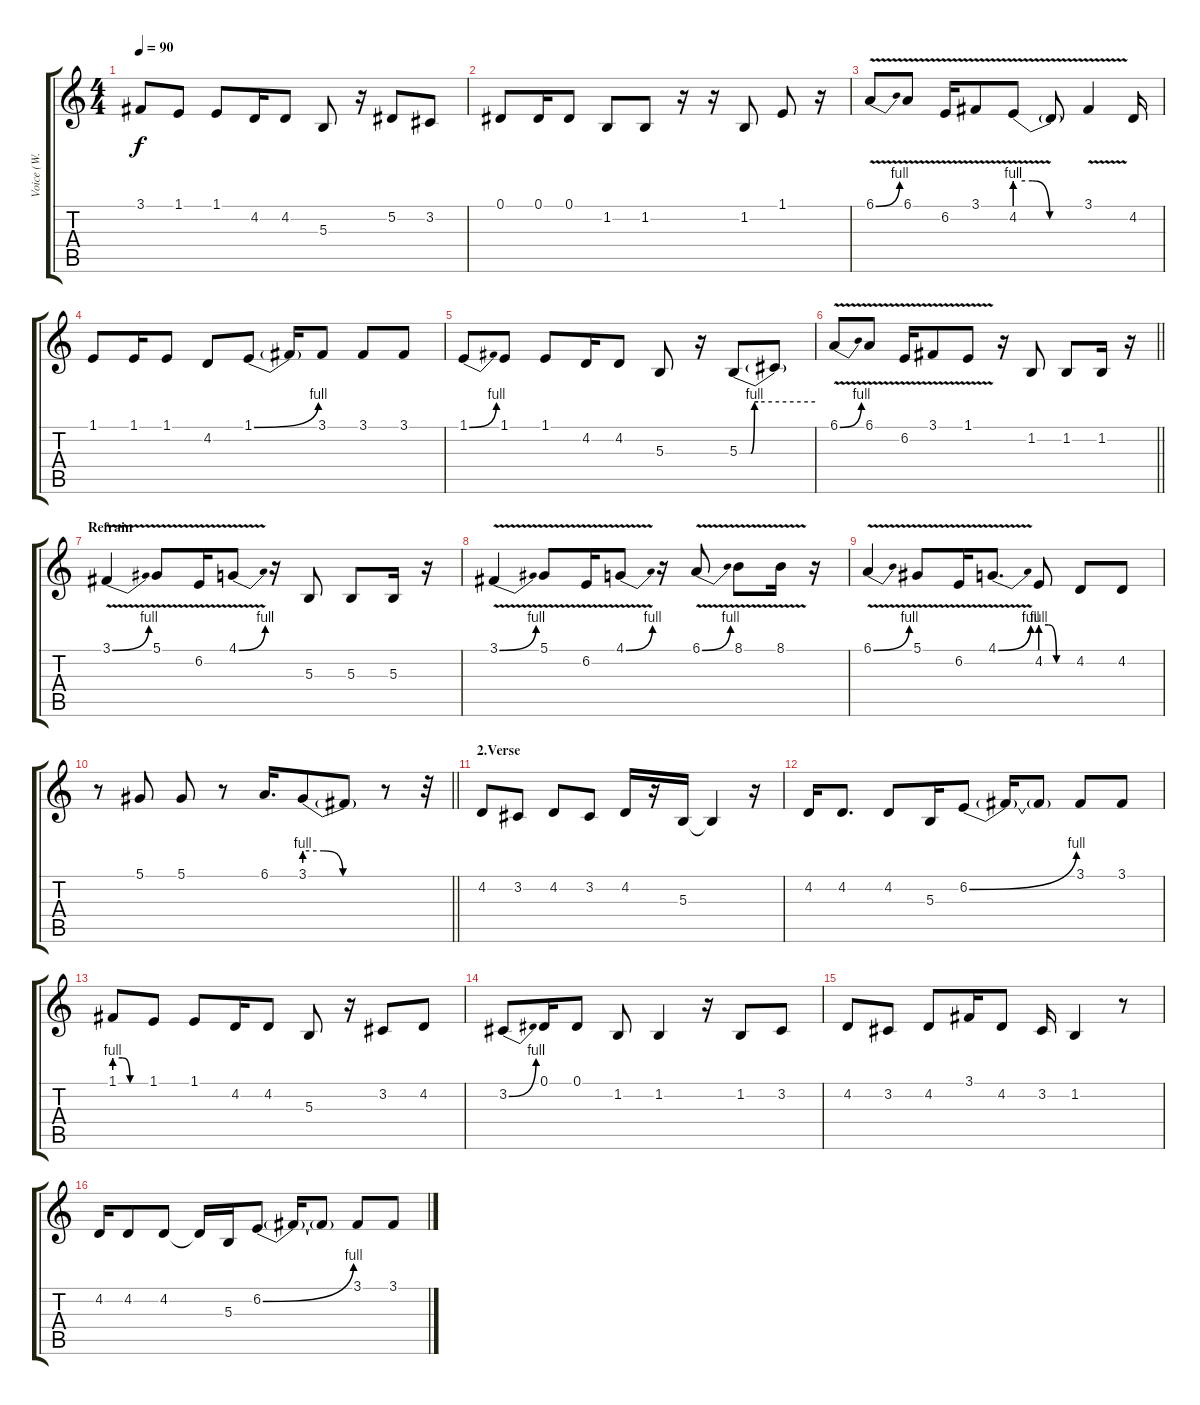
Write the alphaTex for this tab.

\track ("Voice (W. Axl Rose)" "Voice (W. ") {instrument lead2sawtooth}
\staff {score tabs}
\tuning (Eb4 Bb3 Gb3 Db3 Ab2 Eb2) {hide}
\ts (4 4)
\tempo 90
\clef g2
\ks c
3.1.8{dy f} 1.1.8 1.1.8 4.2.16 4.2.8 5.3.8 r.16 5.2.8 3.2.8 |
0.1.8 0.1.16 0.1.8 1.2.8 1.2.8 r.16 r.16 1.2.8 1.1.8 r.16 |
6.1{be (bend 0 0 60 4) v}.8 6.1{v}.8 6.2{v}.16 3.1{v}.8 4.2{be (custom 0 4 15 4 30 0 60 0) v}.8 4.2{t}.8 3.1{v}.4 4.2.16 |
1.1.8 1.1.16 1.1.8 4.2.8 1.1{be (bend 0 0 60 4)}.8 1.1{t}.16 3.1.8 3.1.8 3.1.8 |
1.1{be (bend 0 0 60 4)}.8 1.1.8 1.1.8 4.2.16 4.2.8 5.3.8 r.16 5.3{be (custom 0 0 7 0 9 0 12 4 15 4 60 4)}.8 5.3{t}.8 |
\barLineRight lightlight
6.1{be (bend 0 0 60 4) v}.8 6.1{v}.8 6.2{v}.16 3.1{v}.8 1.1{v}.8 r.16 1.2.8 1.2.8 1.2.16 r.16 |
\section ("" "Refrain")
3.1{be (bend 0 0 60 4) v}.4 5.1{v}.8 6.2{v}.16 4.1{be (bend 0 0 60 4) v}.8 r.16 5.3.8 5.3.8 5.3.16 r.16 |
3.1{be (bend 0 0 60 4) v}.4 5.1{v}.8 6.2{v}.16 4.1{be (bend 0 0 60 4) v}.8 r.16 6.1{be (bend 0 0 60 4) v}.8 8.1{v}.8 8.1{v}.16 r.16 |
6.1{be (bend 0 0 60 4) v}.4 5.1{v}.8 6.2{v}.16 4.1{be (bend 0 0 60 4) v}.8{d} 4.2{be (custom 0 4 15 4 30 0 60 0)}.8 4.2.8 4.2.8 |
\barLineRight lightlight
r.8 5.1.8 5.1.8 r.8 6.1.16{d} 3.1{be (custom 0 4 15 4 30 0 60 0)}.8 3.1{t}.8 r.8 r.32 |
\section ("" "2.Verse")
4.2.8 3.2.8 4.2.8 3.2.8 4.2.16 r.16 5.3.16 5.3{t}.4 r.16 |
4.2.16 4.2.8{d} 4.2.8 5.3.16 6.2{be (bend 0 0 60 4)}.8 6.2{t}.16 6.2{t}.8 3.1.8 3.1.8 |
1.1{be (custom 0 4 15 4 30 0 60 0)}.8 1.1.8 1.1.8 4.2.16 4.2.8 5.3.8 r.16 3.2.8 4.2.8 |
3.2{be (bend 0 0 60 4)}.8 0.1.16 0.1.8 1.2.8 1.2.4 r.16 1.2.8 3.2.8 |
4.2.8 3.2.8 4.2.8 3.1.16 4.2.8 3.2.16 1.2.4 r.8 |
4.2.16 4.2.8 4.2.8 4.2{t}.16 5.3.16 6.2{be (bend 0 0 60 4)}.8 6.2{t}.16 6.2{t}.8 3.1.8 3.1.8
